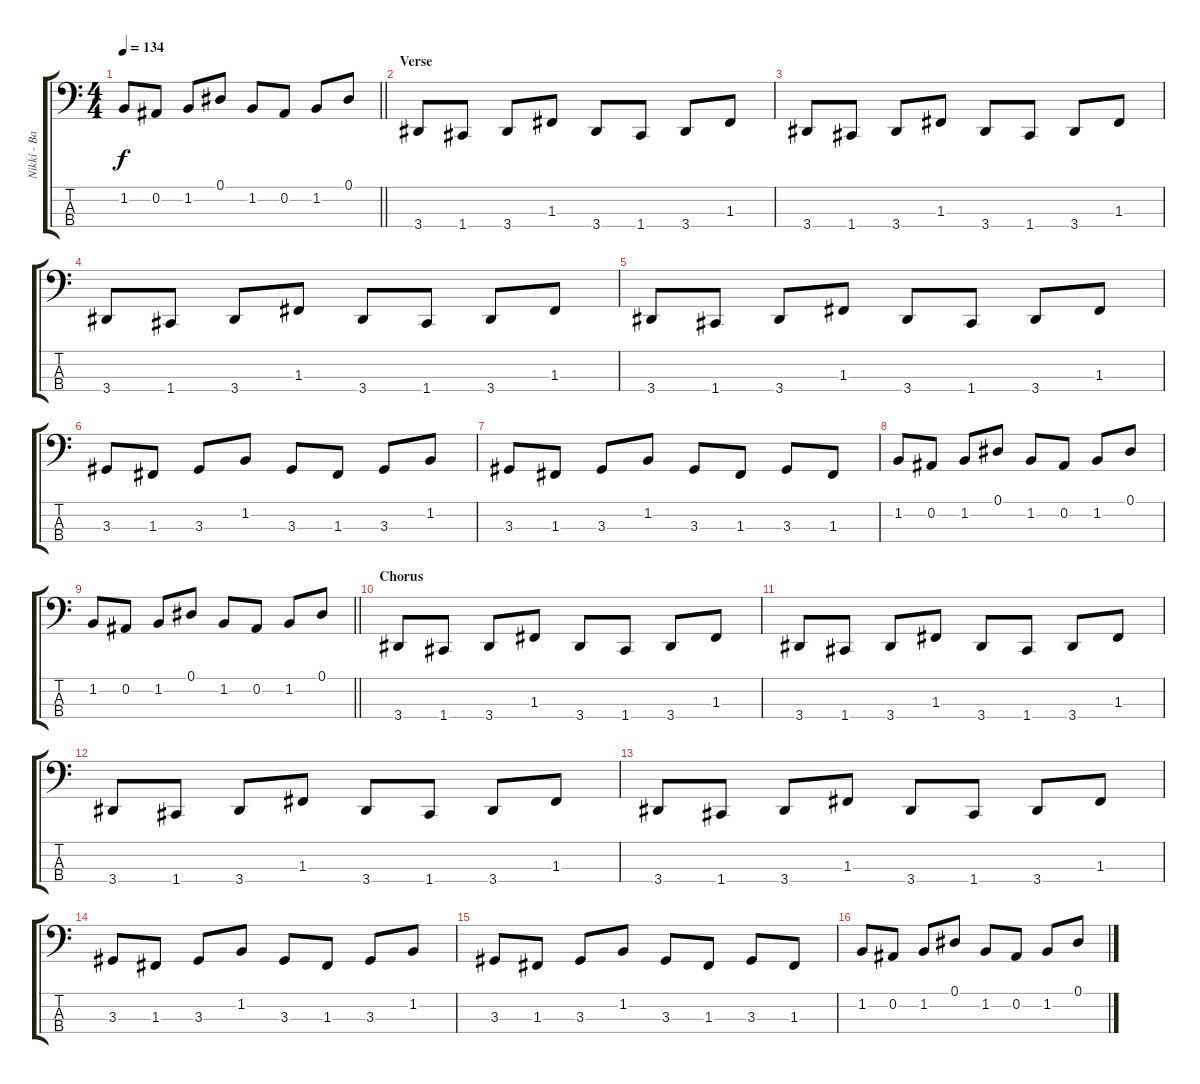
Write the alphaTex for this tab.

\track ("Nikki - Bass (2 Octaves down)" "Nikki - Ba") {instrument electricbassfinger}
\staff {score tabs}
\tuning (Eb2 Bb1 F1 C1) {hide}
\ts (4 4)
\tempo 134
\clef f4
\barLineRight lightlight
\ks c
1.2.8{dy f} 0.2.8 1.2.8 0.1.8 1.2.8 0.2.8 1.2.8 0.1.8 |
\section ("" "Verse")
3.4.8 1.4.8 3.4.8 1.3.8 3.4.8 1.4.8 3.4.8 1.3.8 |
3.4.8 1.4.8 3.4.8 1.3.8 3.4.8 1.4.8 3.4.8 1.3.8 |
3.4.8 1.4.8 3.4.8 1.3.8 3.4.8 1.4.8 3.4.8 1.3.8 |
3.4.8 1.4.8 3.4.8 1.3.8 3.4.8 1.4.8 3.4.8 1.3.8 |
3.3.8 1.3.8 3.3.8 1.2.8 3.3.8 1.3.8 3.3.8 1.2.8 |
3.3.8 1.3.8 3.3.8 1.2.8 3.3.8 1.3.8 3.3.8 1.3.8 |
1.2.8 0.2.8 1.2.8 0.1.8 1.2.8 0.2.8 1.2.8 0.1.8 |
\barLineRight lightlight
1.2.8 0.2.8 1.2.8 0.1.8 1.2.8 0.2.8 1.2.8 0.1.8 |
\section ("" "Chorus")
3.4.8 1.4.8 3.4.8 1.3.8 3.4.8 1.4.8 3.4.8 1.3.8 |
3.4.8 1.4.8 3.4.8 1.3.8 3.4.8 1.4.8 3.4.8 1.3.8 |
3.4.8 1.4.8 3.4.8 1.3.8 3.4.8 1.4.8 3.4.8 1.3.8 |
3.4.8 1.4.8 3.4.8 1.3.8 3.4.8 1.4.8 3.4.8 1.3.8 |
3.3.8 1.3.8 3.3.8 1.2.8 3.3.8 1.3.8 3.3.8 1.2.8 |
3.3.8 1.3.8 3.3.8 1.2.8 3.3.8 1.3.8 3.3.8 1.3.8 |
1.2.8 0.2.8 1.2.8 0.1.8 1.2.8 0.2.8 1.2.8 0.1.8
